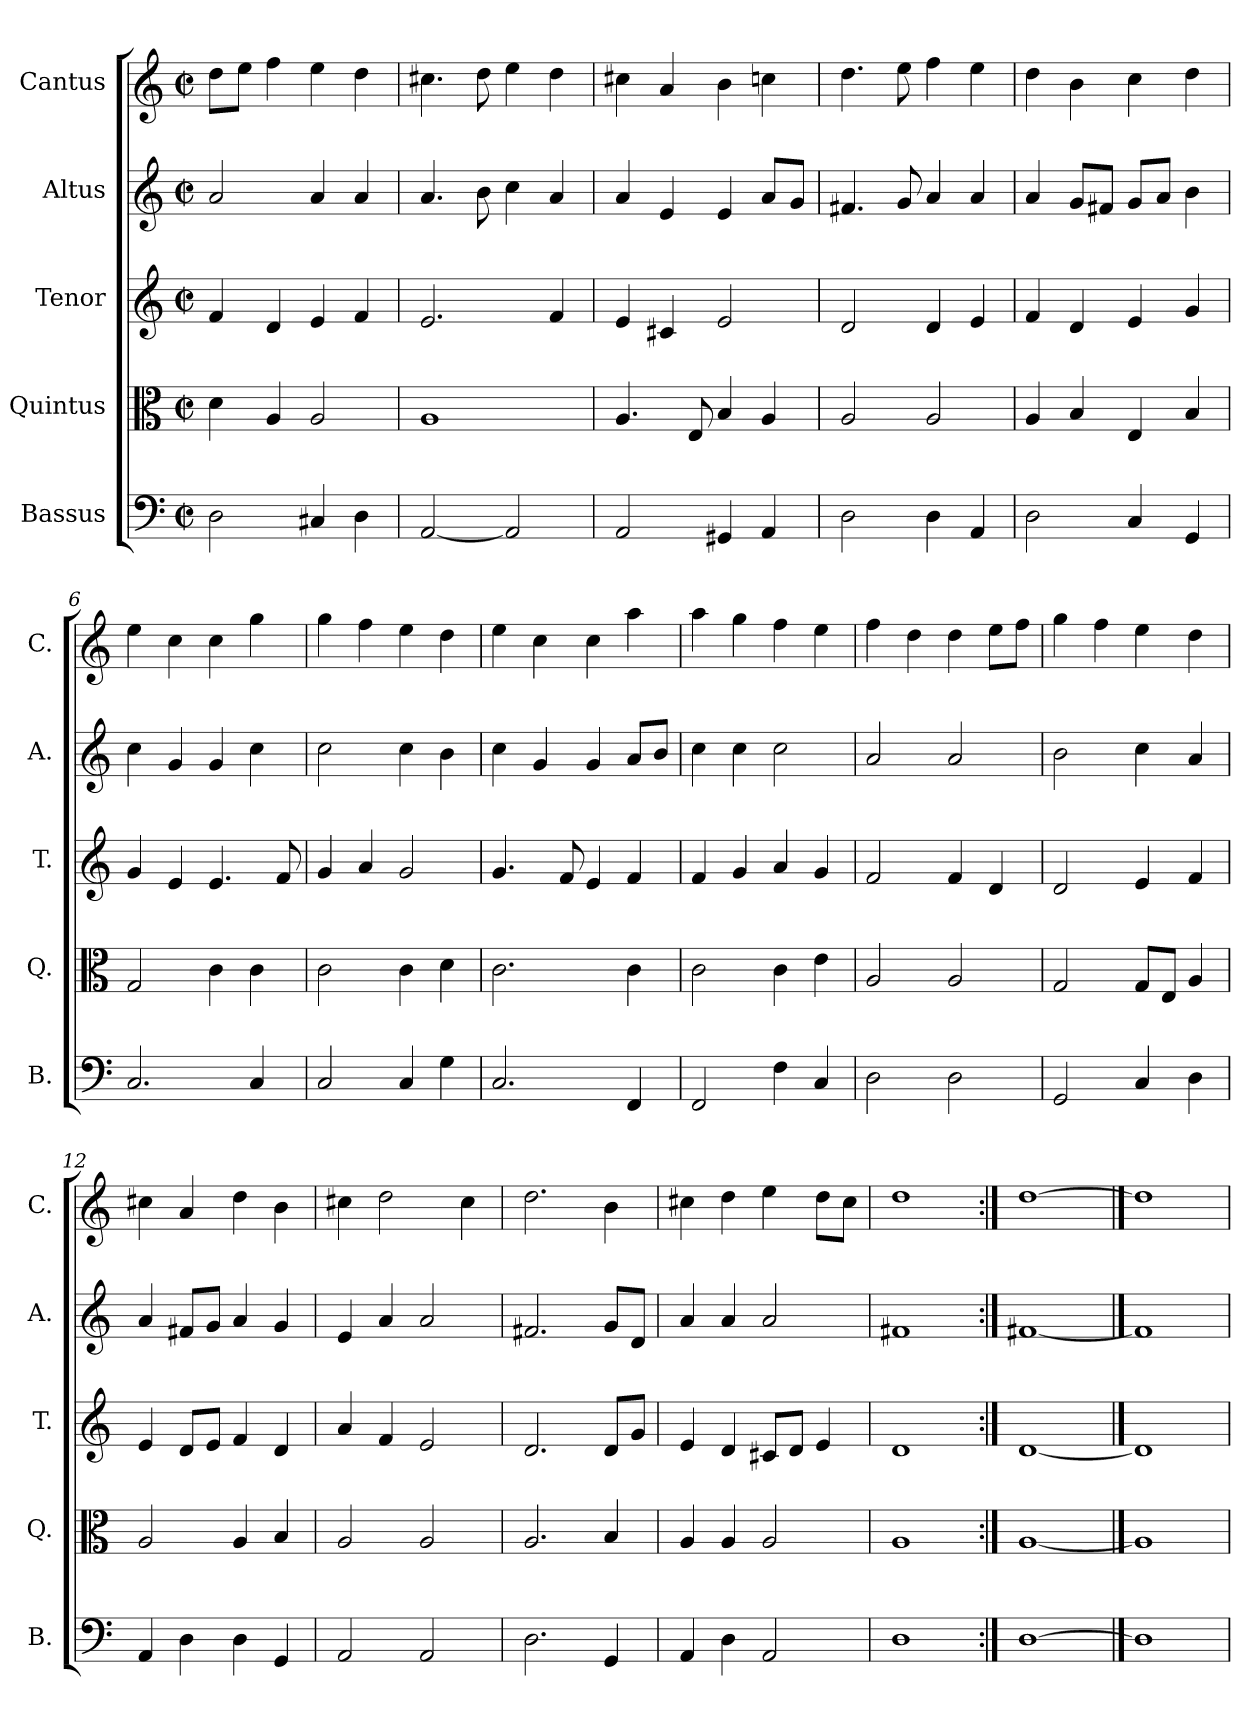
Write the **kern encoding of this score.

**kern	**kern	**kern	**kern	**kern
*part5	*part4	*part3	*part2	*part1
*staff5	*staff4	*staff3	*staff2	*staff1
*I"Bassus	*I"Quintus	*I"Tenor	*I"Altus	*I"Cantus
*I'B.	*I'Q.	*I'T.	*I'A.	*I'C.
*clefF4	*clefC3	*clefG2	*clefG2	*clefG2
*k[]	*k[]	*k[]	*k[]	*k[]
*C:	*C:	*C:	*C:	*C:
*M2/2	*M2/2	*M2/2	*M2/2	*M2/2
*met(c|)	*met(c|)	*met(c|)	*met(c|)	*met(c|)
=1	=1	=1	=1	=1
2D\	4d\	4f/	2a/	8dd\L
.	.	.	.	8ee\J
.	4A/	4d/	.	4ff\
4C#X/	2A/	4e/	4a/	4ee\
4D\	.	4f/	4a/	4dd\
=2	=2	=2	=2	=2
[2AA/	1A/	2.e/	4.a/	4.cc#X\
.	.	.	8b\	8dd\
2AA/]	.	.	4cc\	4ee\
.	.	4f/	4a/	4dd\
=3	=3	=3	=3	=3
2AA/	4.A/	4e/	4a/	4cc#X\
.	.	4c#X/	4e/	4a/
.	8E/	.	.	.
4GG#X/	4B/	2e/	4e/	4b\
4AA/	4A/	.	8a/L	4ccn\
.	.	.	8g/J	.
=4	=4	=4	=4	=4
2D\	2A/	2d/	4.f#X/	4.dd\
.	.	.	8g/	8ee\
4D\	2A/	4d/	4a/	4ff\
4AA/	.	4e/	4a/	4ee\
=5	=5	=5	=5	=5
2D\	4A/	4f/	4a/	4dd\
.	4B/	4d/	8g/L	4b\
.	.	.	8f#X/J	.
4C/	4E/	4e/	8g/L	4cc\
.	.	.	8a/J	.
4GG/	4B/	4g/	4b\	4dd\
!!LO:LB:g=z
=6	=6	=6	=6	=6
2.C/	2G/	4g/	4cc\	4ee\
.	.	4e/	4g/	4cc\
.	4c\	4.e/	4g/	4cc\
4C/	4c\	.	4cc\	4gg\
.	.	8f/	.	.
=7	=7	=7	=7	=7
2C/	2c\	4g/	2cc\	4gg\
.	.	4a/	.	4ff\
4C/	4c\	2g/	4cc\	4ee\
4G\	4d\	.	4b\	4dd\
=8	=8	=8	=8	=8
2.C/	2.c\	4.g/	4cc\	4ee\
.	.	.	4g/	4cc\
.	.	8f/	.	.
.	.	4e/	4g/	4cc\
4FF/	4c\	4f/	8a/L	4aa\
.	.	.	8b/J	.
=9	=9	=9	=9	=9
2FF/	2c\	4f/	4cc\	4aa\
.	.	4g/	4cc\	4gg\
4F\	4c\	4a/	2cc\	4ff\
4C/	4e\	4g/	.	4ee\
=10	=10	=10	=10	=10
2D\	2A/	2f/	2a/	4ff\
.	.	.	.	4dd\
2D\	2A/	4f/	2a/	4dd\
.	.	4d/	.	8ee\L
.	.	.	.	8ff\J
=11	=11	=11	=11	=11
2GG/	2G/	2d/	2b\	4gg\
.	.	.	.	4ff\
4C/	8G/L	4e/	4cc\	4ee\
.	8E/J	.	.	.
4D\	4A/	4f/	4a/	4dd\
!!LO:PB:g=z
=12	=12	=12	=12	=12
4AA/	2A/	4e/	4a/	4cc#X\
4D\	.	8d/L	8f#X/L	4a/
.	.	8e/J	8g/J	.
4D\	4A/	4f/	4a/	4dd\
4GG/	4B/	4d/	4g/	4b\
=13	=13	=13	=13	=13
2AA/	2A/	4a/	4e/	4cc#X\
.	.	4f/	4a/	2dd\
2AA/	2A/	2e/	2a/	.
.	.	.	.	4cc#\
=14	=14	=14	=14	=14
2.D\	2.A/	2.d/	2.f#X/	2.dd\
4GG/	4B/	8d/L	8g/L	4b\
.	.	8g/J	8d/J	.
=15	=15	=15	=15	=15
4AA/	4A/	4e/	4a/	4cc#X\
4D\	4A/	4d/	4a/	4dd\
2AA/	2A/	8c#X/L	2a/	4ee\
.	.	8d/J	.	.
.	.	4e/	.	8dd\L
.	.	.	.	8cc#\J
=16	=16	=16	=16	=16
1D\	1A/	1d/	1f#X/	1dd\
=17:|!	=17:|!	=17:|!	=17:|!	=17:|!
[1D\	[1A/	[1d/	[1f#X/	[1dd\
==18	==18	==18	==18	==18
1D\]	1A/]	1d/]	1f#/]	1dd\]
=	=	=	=	=
*-	*-	*-	*-	*-
